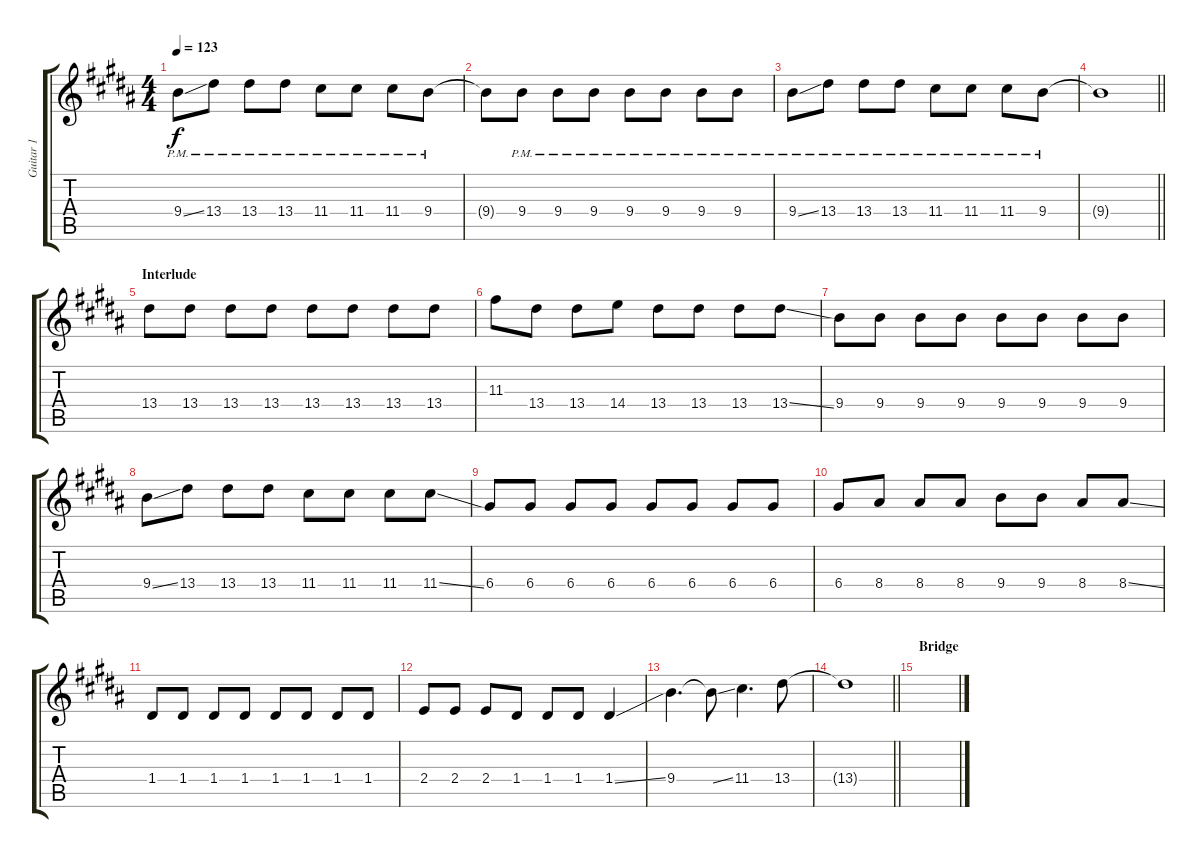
\track ("Guitar 1" "Guitar 1") {instrument electricguitarjazz}
\staff {score tabs}
\tuning (E4 B3 G3 D3 A2 E2) {hide}
\ts (4 4)
\tempo 123
\clef g2
\ks g#minor
9.4{ss pm}.8{dy f} 13.4{pm}.8 13.4{pm}.8 13.4{pm}.8 11.4{pm}.8 11.4{pm}.8 11.4{pm}.8 9.4{pm}.8 |
9.4{t}.8 9.4{pm}.8 9.4{pm}.8 9.4{pm}.8 9.4{pm}.8 9.4{pm}.8 9.4{pm}.8 9.4{pm}.8 |
9.4{ss pm}.8 13.4{pm}.8 13.4{pm}.8 13.4{pm}.8 11.4{pm}.8 11.4{pm}.8 11.4{pm}.8 9.4{pm}.8 |
\barLineRight lightlight
9.4{t}.1 |
\section ("" "Interlude")
13.4.8 13.4.8 13.4.8 13.4.8 13.4.8 13.4.8 13.4.8 13.4.8 |
11.3.8 13.4.8 13.4.8 14.4.8 13.4.8 13.4.8 13.4.8 13.4{ss}.8 |
9.4.8 9.4.8 9.4.8 9.4.8 9.4.8 9.4.8 9.4.8 9.4.8 |
9.4{ss}.8 13.4.8 13.4.8 13.4.8 11.4.8 11.4.8 11.4.8 11.4{ss}.8 |
6.4.8 6.4.8 6.4.8 6.4.8 6.4.8 6.4.8 6.4.8 6.4.8 |
6.4.8 8.4.8 8.4.8 8.4.8 9.4.8 9.4.8 8.4.8 8.4{ss}.8 |
1.4.8 1.4.8 1.4.8 1.4.8 1.4.8 1.4.8 1.4.8 1.4.8 |
2.4.8 2.4.8 2.4.8 1.4.8 1.4.8 1.4.8 1.4{ss}.4 |
9.4.4{d} 9.4{ss t}.8 11.4.4{d} 13.4.8 |
\barLineRight lightlight
13.4{t}.1 |
\section ("" "Bridge")
